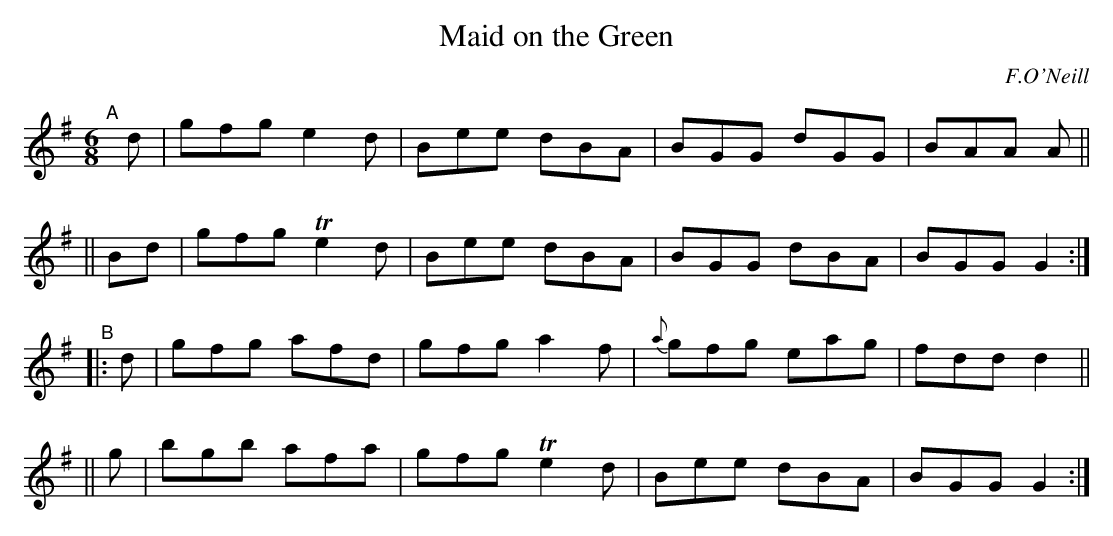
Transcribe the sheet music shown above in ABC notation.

X:1
T: Maid on the Green
O: F.O'Neill
M: 6/8
L: 1/8
K: G
"^A"\
[|] d |  gfg  e2d | Bee dBA | BGG dGG | BAA A ||
|| Bd | gfg Te2d | Bee dBA | BGG dBA | BGG G2  :|
"^B"\
|: d | gfg afd | gfg  a2f | {a}gfg eag | fdd d2 ||
|| g | bgb afa | gfg Te2d |    Bee dBA | BGG G2  :|
